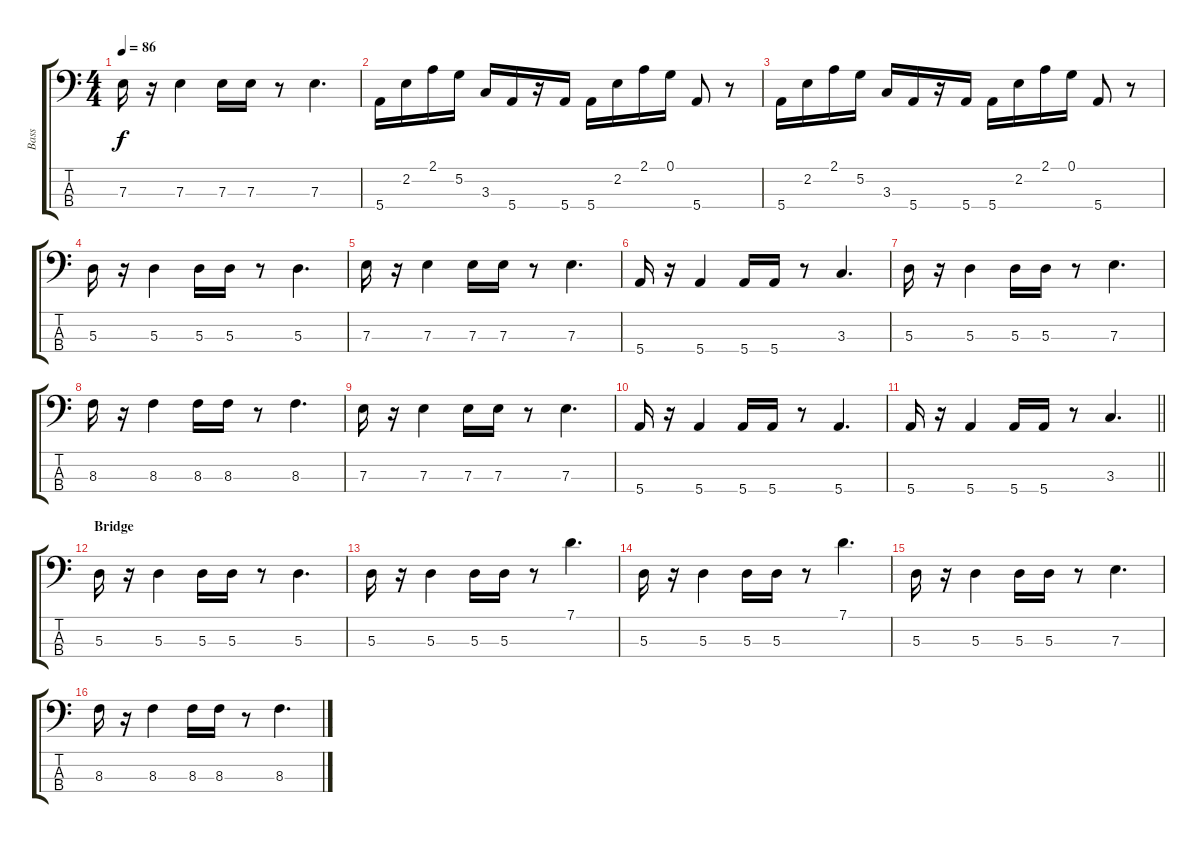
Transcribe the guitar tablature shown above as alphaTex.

\track ("Bass" "Bass") {instrument electricbassfinger}
\staff {score tabs}
\tuning (G2 D2 A1 E1) {hide}
\ts (4 4)
\tempo 86
\clef f4
\ks c
7.3.16{dy f} r.16 7.3.4 7.3.16 7.3.16 r.8 7.3.4{d} |
5.4.16 2.2.16 2.1.16 5.2.16 3.3.16 5.4.16 r.16 5.4.16 5.4.16 2.2.16 2.1.16 0.1.16 5.4.8 r.8 |
5.4.16 2.2.16 2.1.16 5.2.16 3.3.16 5.4.16 r.16 5.4.16 5.4.16 2.2.16 2.1.16 0.1.16 5.4.8 r.8 |
5.3.16 r.16 5.3.4 5.3.16 5.3.16 r.8 5.3.4{d} |
7.3.16 r.16 7.3.4 7.3.16 7.3.16 r.8 7.3.4{d} |
5.4.16 r.16 5.4.4 5.4.16 5.4.16 r.8 3.3.4{d} |
5.3.16 r.16 5.3.4 5.3.16 5.3.16 r.8 7.3.4{d} |
8.3.16 r.16 8.3.4 8.3.16 8.3.16 r.8 8.3.4{d} |
7.3.16 r.16 7.3.4 7.3.16 7.3.16 r.8 7.3.4{d} |
5.4.16 r.16 5.4.4 5.4.16 5.4.16 r.8 5.4.4{d} |
\barLineRight lightlight
5.4.16 r.16 5.4.4 5.4.16 5.4.16 r.8 3.3.4{d} |
\section ("" "Bridge")
5.3.16 r.16 5.3.4 5.3.16 5.3.16 r.8 5.3.4{d} |
5.3.16 r.16 5.3.4 5.3.16 5.3.16 r.8 7.1.4{d} |
5.3.16 r.16 5.3.4 5.3.16 5.3.16 r.8 7.1.4{d} |
5.3.16 r.16 5.3.4 5.3.16 5.3.16 r.8 7.3.4{d} |
8.3.16 r.16 8.3.4 8.3.16 8.3.16 r.8 8.3.4{d}
